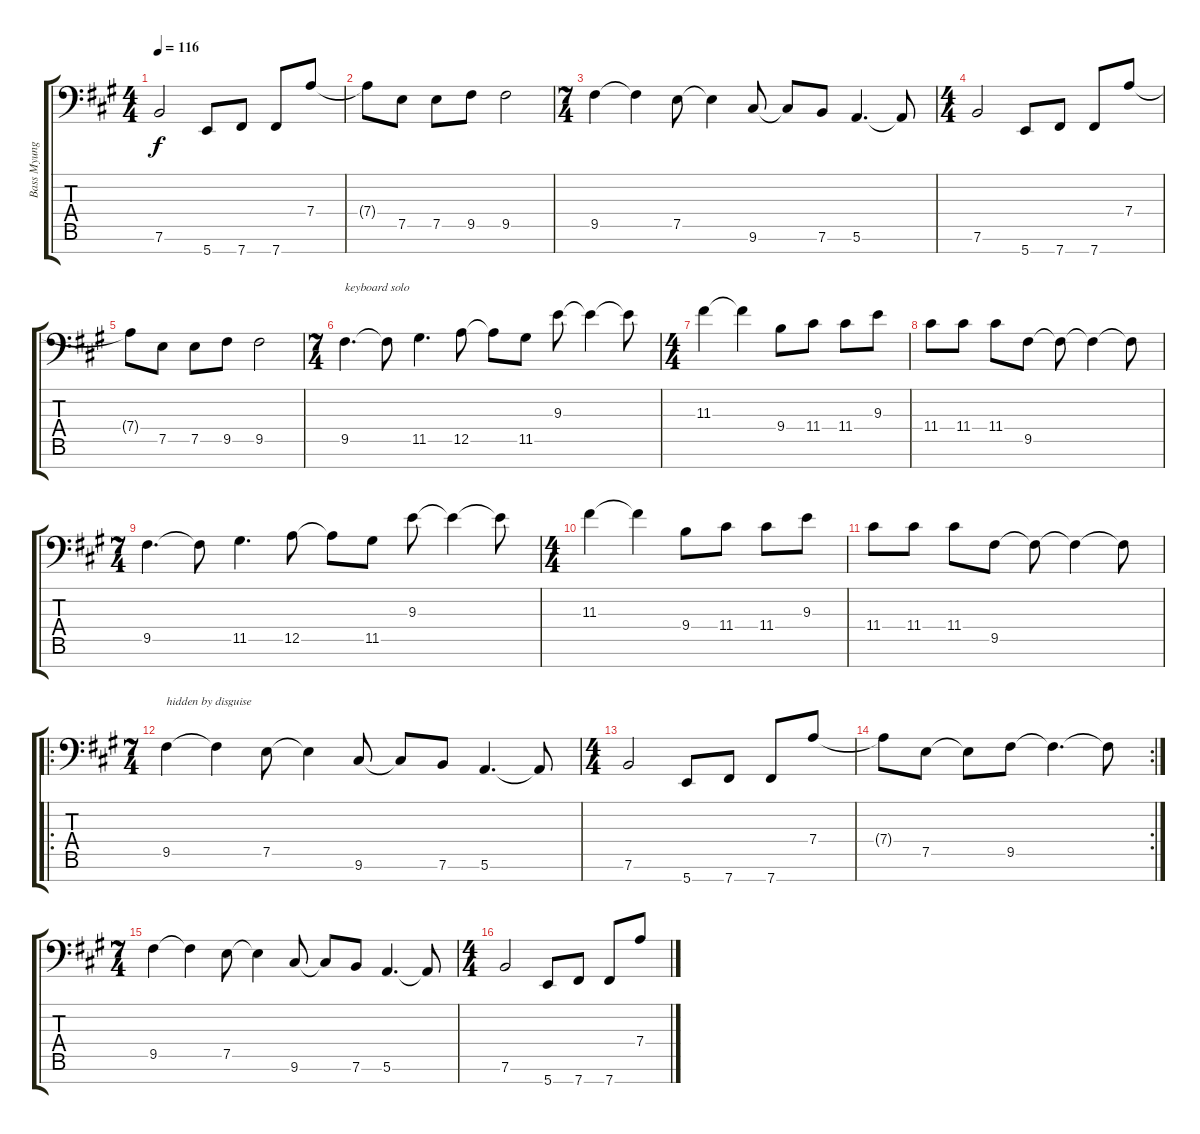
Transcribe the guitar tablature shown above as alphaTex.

\track ("Bass Myung" "Bass Myung") {instrument electricbassfinger}
\staff {score tabs}
\tuning (E3 B2 G2 D2 A1 E1 B0) {hide}
\ts (4 4)
\tempo 116
\clef f4
\ks a
7.6.2{dy f} 5.7.8 7.7.8 7.7.8 7.4.8 |
7.4{t}.8 7.5.8 7.5.8 9.5.8 9.5.2 |
\ts (7 4)
9.5.4 9.5{t}.4 7.5.8 7.5{t}.4 9.6.8 9.6{t}.8 7.6.8 5.6.4{d} 5.6{t}.8 |
\ts (4 4)
7.6.2 5.7.8 7.7.8 7.7.8 7.4.8 |
7.4{t}.8 7.5.8 7.5.8 9.5.8 9.5.2 |
\ts (7 4)
9.5.4{d txt "keyboard solo"} 9.5{t}.8 11.5.4{d} 12.5.8 12.5{t}.8 11.5.8 9.3.8 9.3{t}.4 9.3{t}.8 |
\ts (4 4)
11.3.4 11.3{t}.4 9.4.8 11.4.8 11.4.8 9.3.8 |
11.4.8 11.4.8 11.4.8 9.5.8 9.5{t}.8 9.5{t}.4 9.5{t}.8 |
\ts (7 4)
9.5.4{d} 9.5{t}.8 11.5.4{d} 12.5.8 12.5{t}.8 11.5.8 9.3.8 9.3{t}.4 9.3{t}.8 |
\ts (4 4)
11.3.4 11.3{t}.4 9.4.8 11.4.8 11.4.8 9.3.8 |
11.4.8 11.4.8 11.4.8 9.5.8 9.5{t}.8 9.5{t}.4 9.5{t}.8 |
\ro
\ts (7 4)
9.5.4{txt "hidden by disguise"} 9.5{t}.4 7.5.8 7.5{t}.4 9.6.8 9.6{t}.8 7.6.8 5.6.4{d} 5.6{t}.8 |
\ts (4 4)
7.6.2 5.7.8 7.7.8 7.7.8 7.4.8 |
\rc 2
7.4{t}.8 7.5.8 7.5{t}.8 9.5.8 9.5{t}.4{d} 9.5{t}.8 |
\ts (7 4)
9.5.4 9.5{t}.4 7.5.8 7.5{t}.4 9.6.8 9.6{t}.8 7.6.8 5.6.4{d} 5.6{t}.8 |
\ts (4 4)
7.6.2 5.7.8 7.7.8 7.7.8 7.4.8
